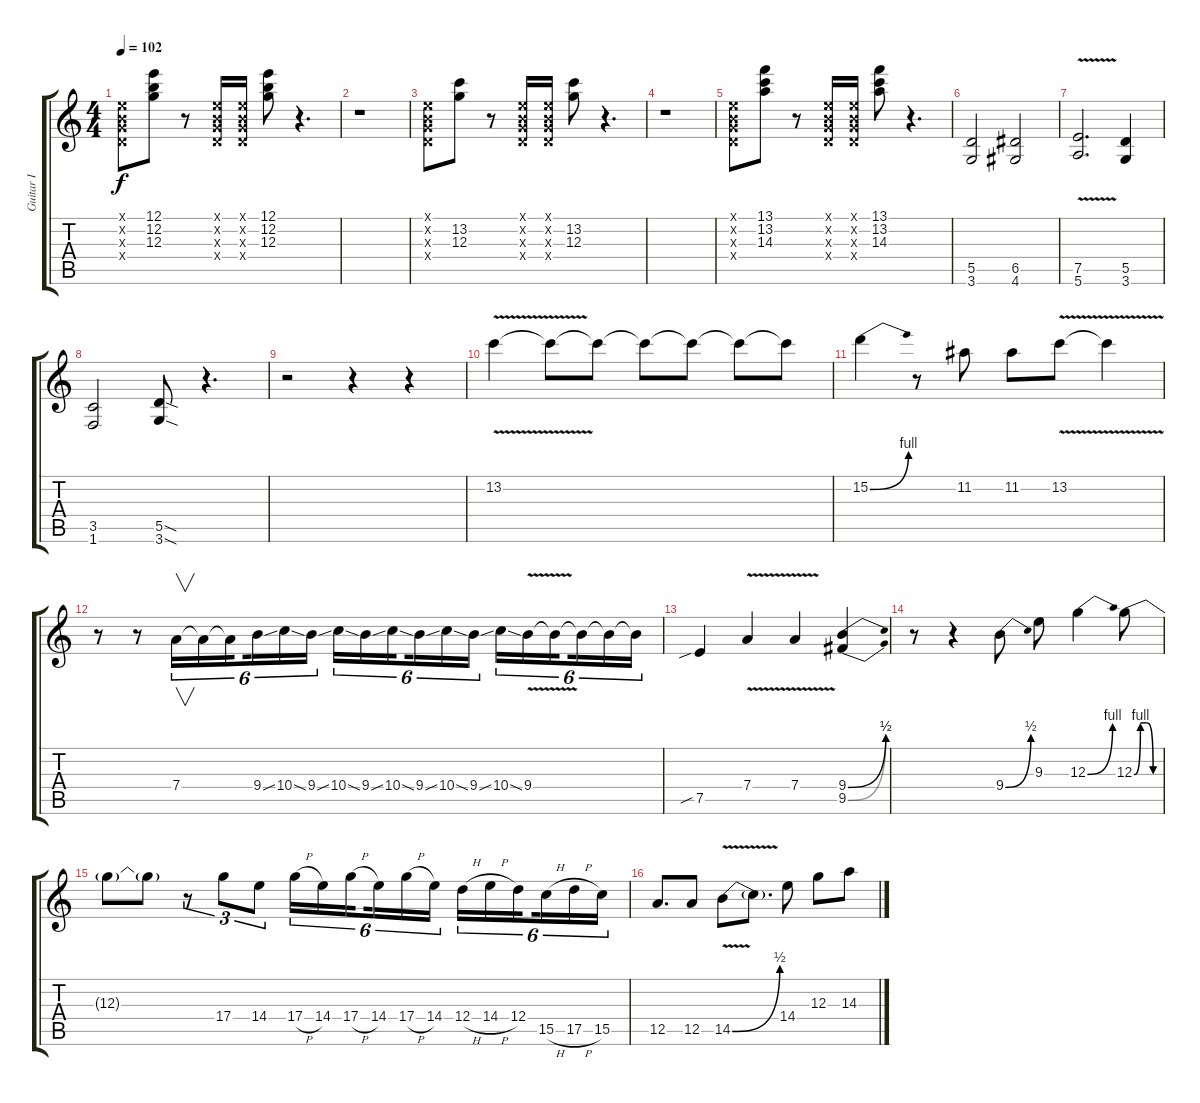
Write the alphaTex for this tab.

\track ("Guitar I" "Guitar I") {instrument distortionguitar}
\staff {score tabs}
\tuning (E4 B3 G3 D3 A2 E2) {hide}
\ts (4 4)
\tempo 102
\clef g2
\ks c
(0.1{x} 0.2{x} 0.3{x} 0.4{x}).8{dy f} (12.1 12.2 12.3).8 r.8 (0.1{x} 0.2{x} 0.3{x} 0.4{x}).16 (0.1{x} 0.2{x} 0.3{x} 0.4{x}).16 (12.1 12.2 12.3).8 r.4{d} |
r.1 |
(0.1{x} 0.2{x} 0.3{x} 0.4{x}).8 (13.2 12.3).8 r.8 (0.1{x} 0.2{x} 0.3{x} 0.4{x}).16 (0.1{x} 0.2{x} 0.3{x} 0.4{x}).16 (13.2 12.3).8 r.4{d} |
r.1 |
(0.1{x} 0.2{x} 0.3{x} 0.4{x}).8 (13.1 13.2 14.3).8 r.8 (0.1{x} 0.2{x} 0.3{x} 0.4{x}).16 (0.1{x} 0.2{x} 0.3{x} 0.4{x}).16 (13.1 13.2 14.3).8 r.4{d} |
(5.5 3.6).2 (6.5 4.6).2 |
(7.5 5.6{v}).2{d} (5.5 3.6).4 |
(3.5 1.6).2 (5.5{sod} 3.6{sod}).8 r.4{d} |
r.2 r.4 r.4 |
13.2{v}.4 13.2{t}.8 13.2{t}.8 13.2{t}.8 13.2{t}.8 13.2{t}.8 13.2{t}.8 |
15.2{be (bend 0 0 60 4)}.4 r.8 11.2.8 11.2.8 13.2{v}.8 13.2{t}.4 |
r.8 r.8 7.4.16{v tu (6 4)} 7.4{t}.16{tu (6 4)} 7.4{t}.16{tu (6 4) beam splitsecondary} 9.4{ss}.16{tu (6 4)} 10.4{ss}.16{tu (6 4)} 9.4{ss}.16{tu (6 4)} 10.4{ss}.16{tu (6 4)} 9.4{ss}.16{tu (6 4)} 10.4{ss}.16{tu (6 4) beam splitsecondary} 9.4{ss}.16{tu (6 4)} 10.4{ss}.16{tu (6 4)} 9.4{ss}.16{tu (6 4) txt ""} 10.4{ss}.16{tu (6 4)} 9.4{v}.16{tu (6 4)} 9.4{t}.16{tu (6 4) beam splitsecondary} 9.4{t}.16{tu (6 4)} 9.4{t}.16{tu (6 4)} 9.4{t}.16{tu (6 4)} |
7.5{sib}.4 7.4{v}.4 7.4{v}.4 (9.4{be (bend 0 0 60 2)} 9.5{be (bend 0 0 60 2)}).4 |
r.8 r.4 9.4{be (bend 0 0 60 2)}.8 9.3.8 12.3{be (bend 0 0 60 4)}.4 12.3{be (custom 0 0 15 4 30 4 45 0 60 0)}.8 |
12.3{t}.8 12.3{t}.8 r.8{tu (3 2)} 17.4.8{tu (3 2)} 14.4.8{tu (3 2)} 17.4{h}.16{tu (6 4)} 14.4.16{tu (6 4)} 17.4{h}.16{tu (6 4) beam splitsecondary} 14.4.16{tu (6 4)} 17.4{h}.16{tu (6 4)} 14.4.16{tu (6 4)} 12.4{h}.16{tu (6 4)} 14.4{h}.16{tu (6 4)} 12.4.16{tu (6 4) beam splitsecondary} 15.5{h}.16{tu (6 4)} 17.5{h}.16{tu (6 4)} 15.5.16{tu (6 4)} |
12.5.8{d} 12.5.8 14.5{be (bend 0 0 60 2) v}.8 14.5{t}.8{d} 14.4.8 12.3.8 14.3.8
